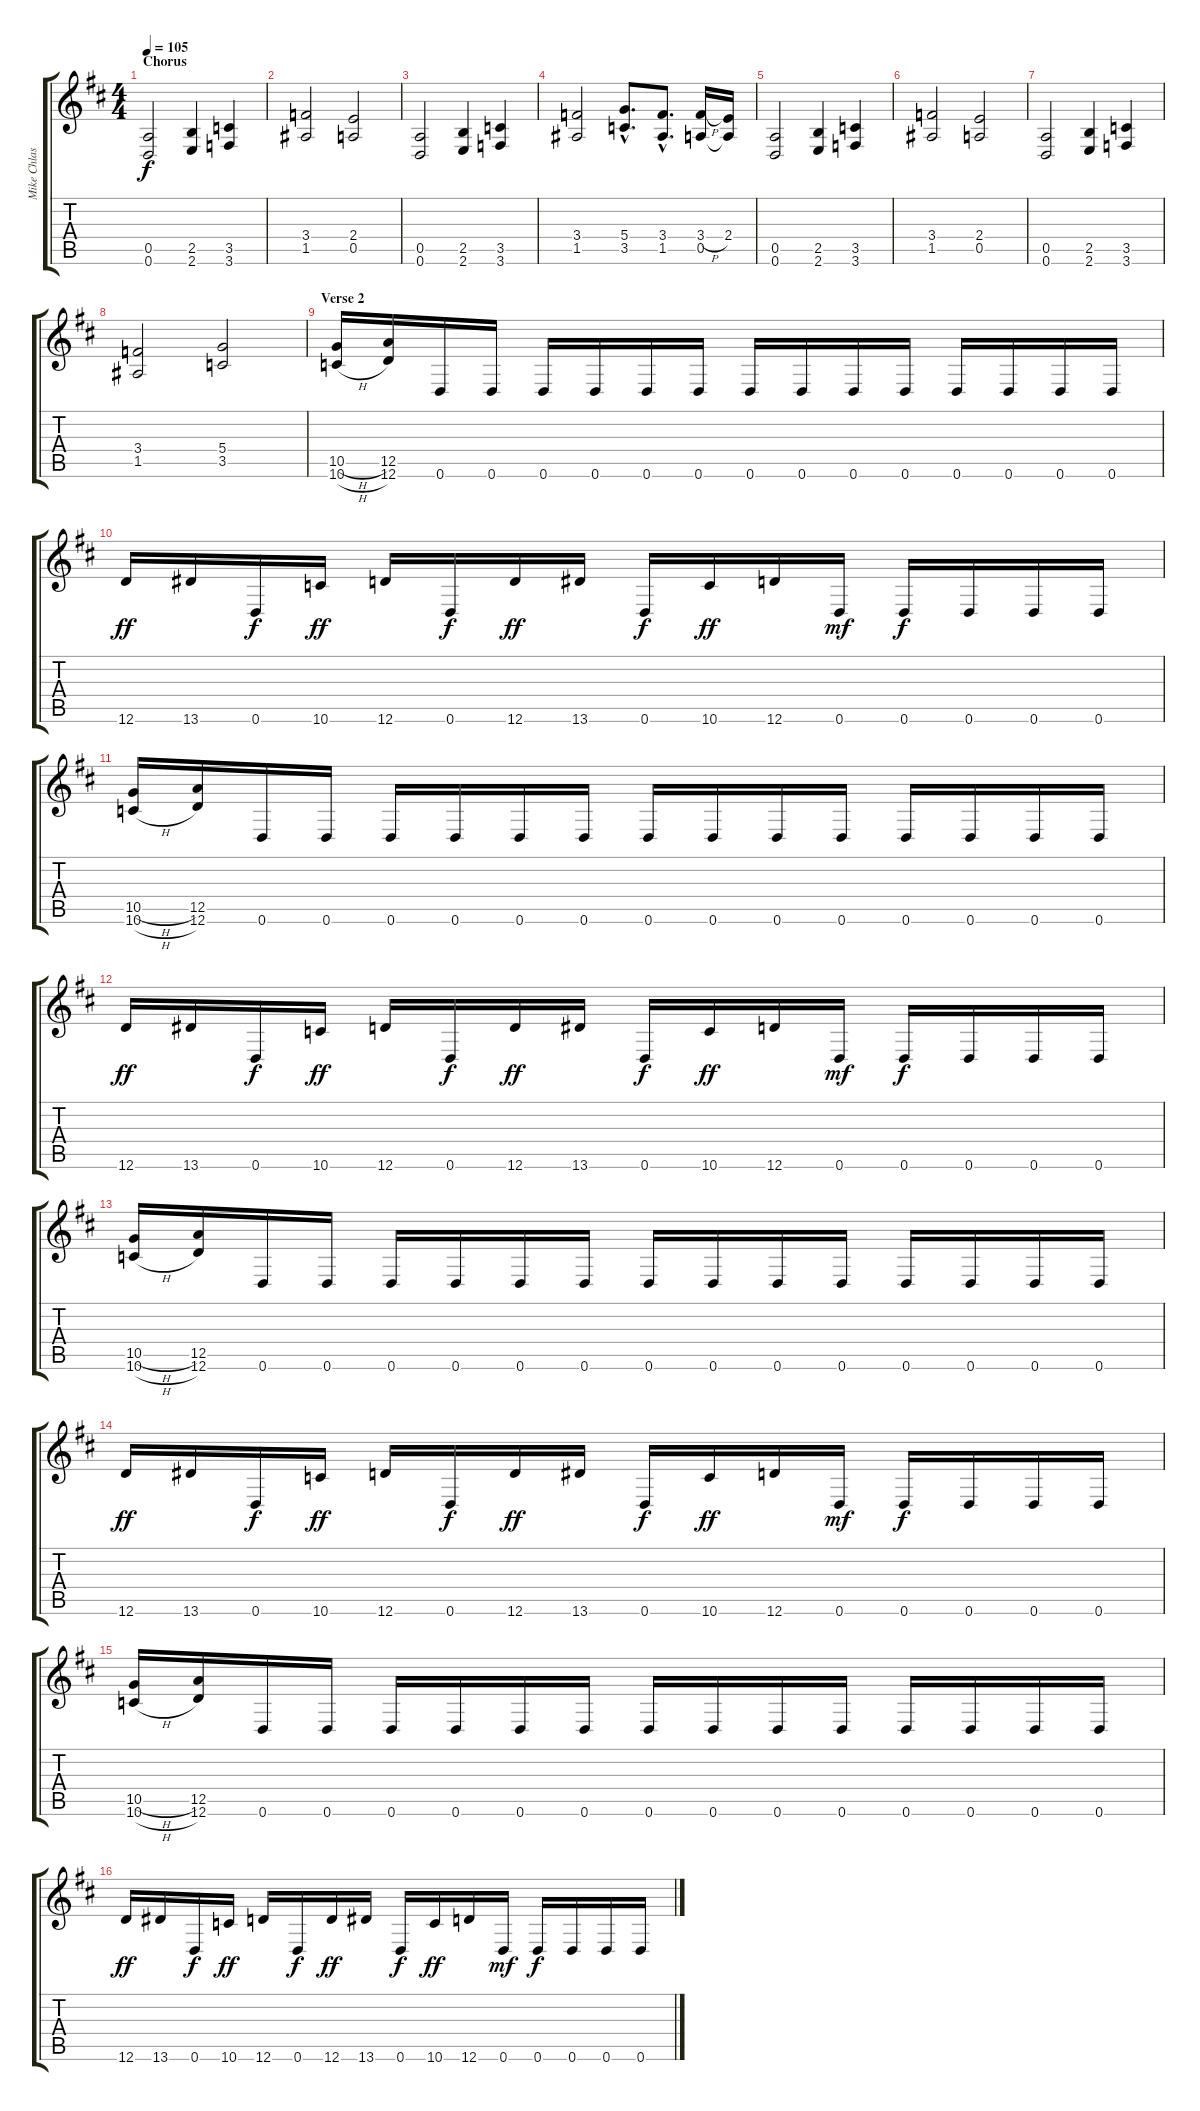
\track ("Mike Chlasciak" "Mike Chlas") {instrument distortionguitar}
\staff {score tabs}
\tuning (E4 B3 G3 D3 A2 D2) {hide}
\ts (4 4)
\section ("" "Chorus")
\tempo 105
\clef g2
\ks d
(0.5 0.6).2{dy f} (2.5 2.6).4 (3.5 3.6).4 |
(3.4 1.5).2 (2.4 0.5).2 |
(0.5 0.6).2 (2.5 2.6).4 (3.5 3.6).4 |
(3.4 1.5).2 (5.4{hac} 3.5{hac}).8{d} (3.4{hac} 1.5{hac}).8{d} (3.4{h} 0.5).16 (2.4 0.5{t}).16 |
(0.5 0.6).2 (2.5 2.6).4 (3.5 3.6).4 |
(3.4 1.5).2 (2.4 0.5).2 |
(0.5 0.6).2 (2.5 2.6).4 (3.5 3.6).4 |
(3.4 1.5).2 (5.4 3.5).2 |
\section ("" "Verse 2")
(10.5{h} 10.6{h}).16 (12.5 12.6).16 0.6.16 0.6.16 0.6.16 0.6.16 0.6.16 0.6.16 0.6.16 0.6.16 0.6.16 0.6.16 0.6.16 0.6.16 0.6.16 0.6.16 |
12.6.16{dy ff} 13.6.16 0.6.16{dy f} 10.6.16{dy ff} 12.6.16 0.6.16{dy f} 12.6.16{dy ff} 13.6.16 0.6.16{dy f} 10.6.16{dy ff} 12.6.16 0.6.16{dy mf} 0.6.16{dy f} 0.6.16 0.6.16 0.6.16 |
(10.5{h} 10.6{h}).16 (12.5 12.6).16 0.6.16 0.6.16 0.6.16 0.6.16 0.6.16 0.6.16 0.6.16 0.6.16 0.6.16 0.6.16 0.6.16 0.6.16 0.6.16 0.6.16 |
12.6.16{dy ff} 13.6.16 0.6.16{dy f} 10.6.16{dy ff} 12.6.16 0.6.16{dy f} 12.6.16{dy ff} 13.6.16 0.6.16{dy f} 10.6.16{dy ff} 12.6.16 0.6.16{dy mf} 0.6.16{dy f} 0.6.16 0.6.16 0.6.16 |
(10.5{h} 10.6{h}).16 (12.5 12.6).16 0.6.16 0.6.16 0.6.16 0.6.16 0.6.16 0.6.16 0.6.16 0.6.16 0.6.16 0.6.16 0.6.16 0.6.16 0.6.16 0.6.16 |
12.6.16{dy ff} 13.6.16 0.6.16{dy f} 10.6.16{dy ff} 12.6.16 0.6.16{dy f} 12.6.16{dy ff} 13.6.16 0.6.16{dy f} 10.6.16{dy ff} 12.6.16 0.6.16{dy mf} 0.6.16{dy f} 0.6.16 0.6.16 0.6.16 |
(10.5{h} 10.6{h}).16 (12.5 12.6).16 0.6.16 0.6.16 0.6.16 0.6.16 0.6.16 0.6.16 0.6.16 0.6.16 0.6.16 0.6.16 0.6.16 0.6.16 0.6.16 0.6.16 |
12.6.16{dy ff} 13.6.16 0.6.16{dy f} 10.6.16{dy ff} 12.6.16 0.6.16{dy f} 12.6.16{dy ff} 13.6.16 0.6.16{dy f} 10.6.16{dy ff} 12.6.16 0.6.16{dy mf} 0.6.16{dy f} 0.6.16 0.6.16 0.6.16
